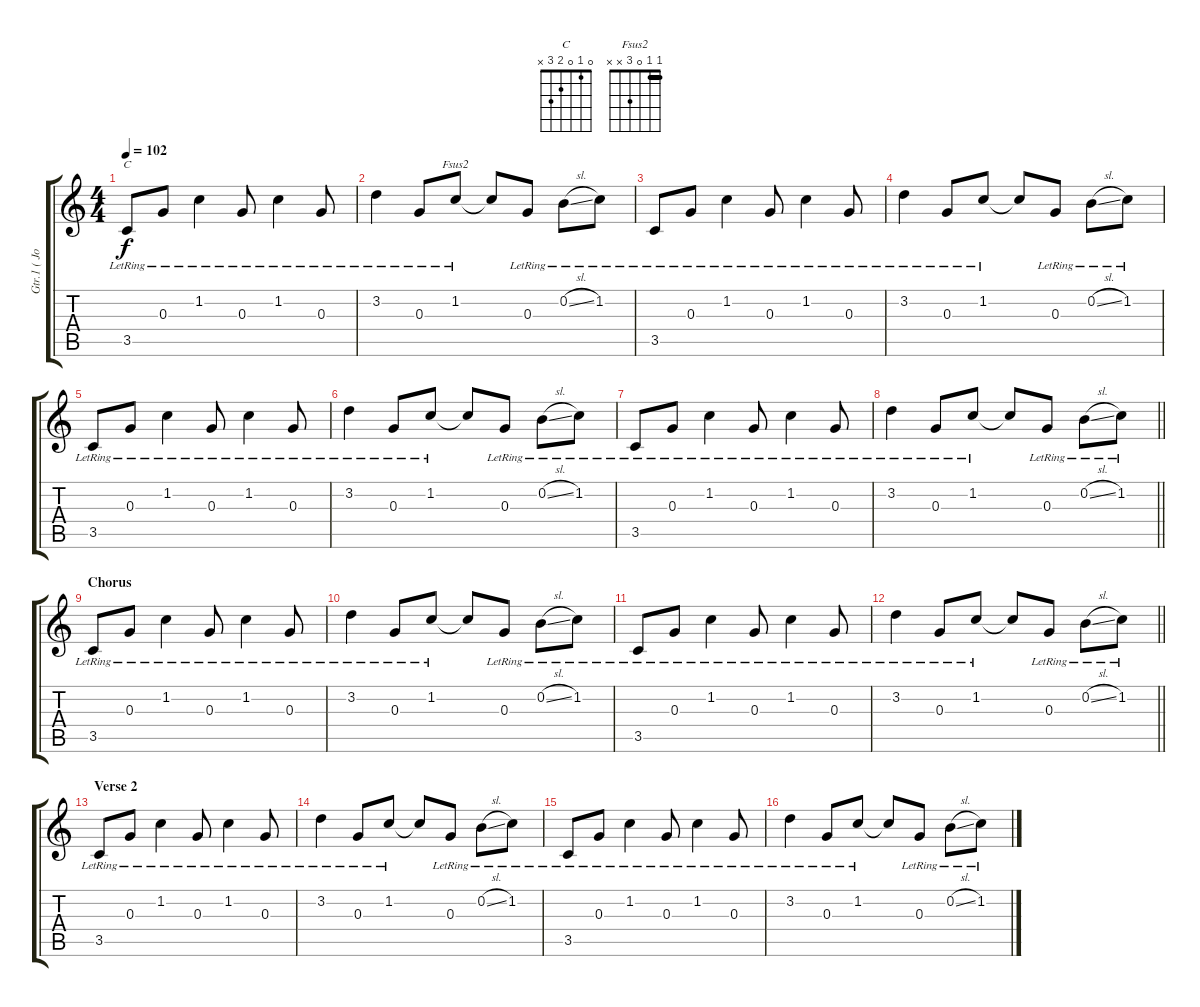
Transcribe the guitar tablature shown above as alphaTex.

\track ("Gtr.1 ( Jonny Greenwood )" "Gtr.1 ( Jo") {instrument electricguitarclean}
\staff {score tabs}
\tuning (E4 B3 G3 D3 A2 E2) {hide}
\chord ("C" 0 1 0 2 3 x)
\chord ("Fsus2" 1 1 0 3 x x) {barre 1}
\ts (4 4)
\tempo 102
\clef g2
\ks c
3.5{lr}.8{ch "C" dy f} 0.3{lr}.8 1.2{lr}.4 0.3{lr}.8 1.2{lr}.4 0.3{lr}.8 |
3.2{lr}.4 0.3{lr}.8 1.2{lr}.8{ch "Fsus2"} 1.2{t}.8 0.3{lr}.8 0.2{sl lr}.8 1.2{lr}.8 |
3.5{lr}.8 0.3{lr}.8 1.2{lr}.4 0.3{lr}.8 1.2{lr}.4 0.3{lr}.8 |
3.2{lr}.4 0.3{lr}.8 1.2{lr}.8 1.2{t}.8 0.3{lr}.8 0.2{sl lr}.8 1.2{lr}.8 |
3.5{lr}.8 0.3{lr}.8 1.2{lr}.4 0.3{lr}.8 1.2{lr}.4 0.3{lr}.8 |
3.2{lr}.4 0.3{lr}.8 1.2{lr}.8 1.2{t}.8 0.3{lr}.8 0.2{sl lr}.8 1.2{lr}.8 |
3.5{lr}.8 0.3{lr}.8 1.2{lr}.4 0.3{lr}.8 1.2{lr}.4 0.3{lr}.8 |
\barLineRight lightlight
3.2{lr}.4 0.3{lr}.8 1.2{lr}.8 1.2{t}.8 0.3{lr}.8 0.2{sl lr}.8 1.2{lr}.8 |
\section ("" "Chorus")
3.5{lr}.8 0.3{lr}.8 1.2{lr}.4 0.3{lr}.8 1.2{lr}.4 0.3{lr}.8 |
3.2{lr}.4 0.3{lr}.8 1.2{lr}.8 1.2{t}.8 0.3{lr}.8 0.2{sl lr}.8 1.2{lr}.8 |
3.5{lr}.8 0.3{lr}.8 1.2{lr}.4 0.3{lr}.8 1.2{lr}.4 0.3{lr}.8 |
\barLineRight lightlight
3.2{lr}.4 0.3{lr}.8 1.2{lr}.8 1.2{t}.8 0.3{lr}.8 0.2{sl lr}.8 1.2{lr}.8 |
\section ("" "Verse 2")
3.5{lr}.8 0.3{lr}.8 1.2{lr}.4 0.3{lr}.8 1.2{lr}.4 0.3{lr}.8 |
3.2{lr}.4 0.3{lr}.8 1.2{lr}.8 1.2{t}.8 0.3{lr}.8 0.2{sl lr}.8 1.2{lr}.8 |
3.5{lr}.8 0.3{lr}.8 1.2{lr}.4 0.3{lr}.8 1.2{lr}.4 0.3{lr}.8 |
3.2{lr}.4 0.3{lr}.8 1.2{lr}.8 1.2{t}.8 0.3{lr}.8 0.2{sl lr}.8 1.2{lr}.8
